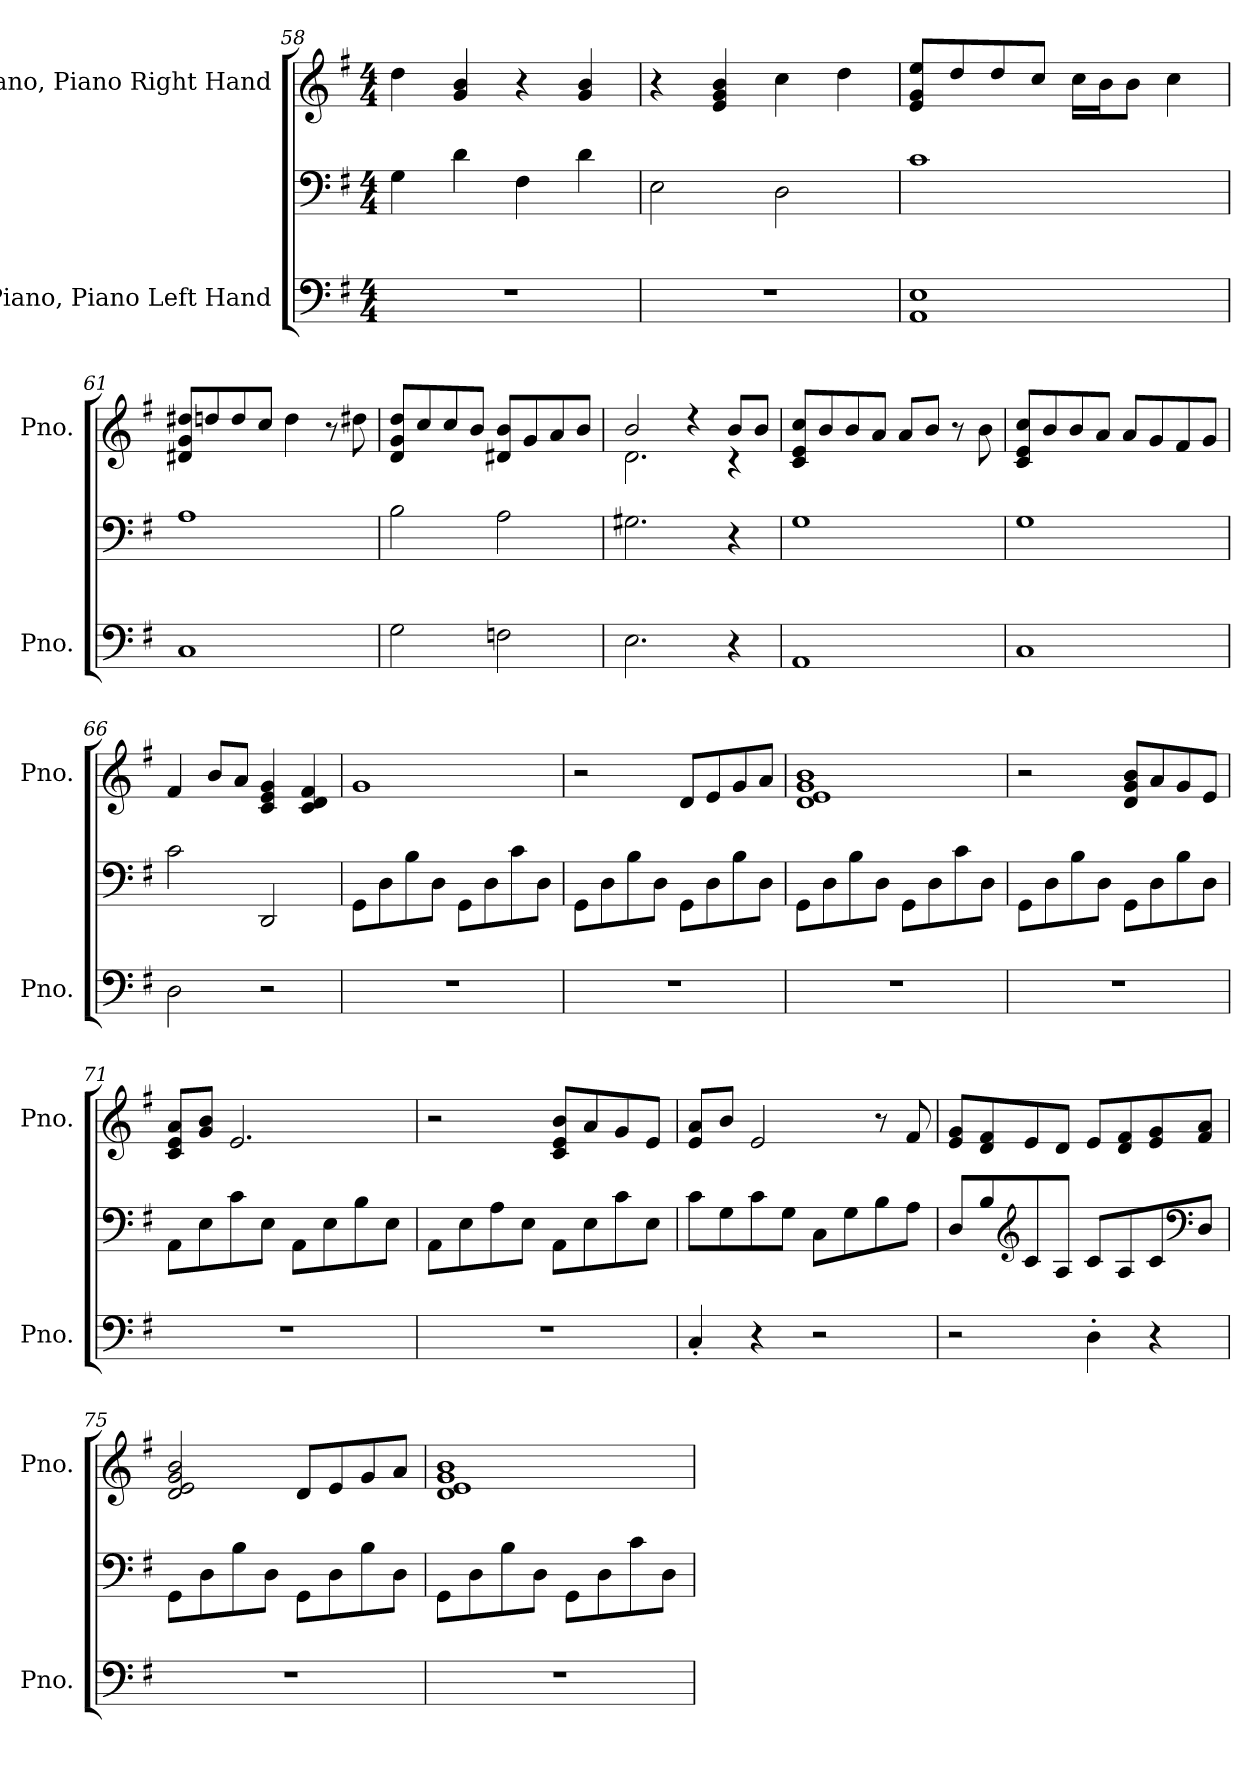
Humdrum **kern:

**kern	**kern	**kern
*part2	*part2	*part1
*staff3	*staff2	*staff1
*I"Piano, Piano Left Hand	*	*I"Piano, Piano Right Hand
*I'Pno.	*	*I'Pno.
*clefF4	*clefF4	*clefG2
*k[f#]	*k[f#]	*k[f#]
*M4/4	*M4/4	*M4/4
=58	=58	=58
1r	4G\	4dd\
.	4d\	4g/ 4b/
.	4F#\	4r
.	4d\	4g/ 4b/
=59	=59	=59
1r	2E\	4r
.	.	4e/ 4g/ 4b/
.	2D\	4cc\
.	.	4dd\
!!LO:LB:g=z
=60	=60	=60
1AA 1E	1c	8e/ 8g/ 8ee/L
.	.	8dd/
.	.	8dd/
.	.	8cc/J
.	.	16cc\LL
.	.	16b\J
.	.	8b\J
.	.	4cc\
=61	=61	=61
1C	1A	8d#X/ 8g/ 8dd#X/L
.	.	8ddn/
.	.	8dd/
.	.	8cc/J
.	.	4dd\
.	.	8r
.	.	8dd#X\
=62	=62	=62
2G\	2B\	8d/ 8g/ 8dd/L
.	.	8cc/
.	.	8cc/
.	.	8b/J
2Fn\	2A\	8d#X/ 8b/L
.	.	8g/
.	.	8a/
.	.	8b/J
=63	=63	=63
*	*	*^
2.E\	2.G#X\	2b/	2.d\
.	.	4r	.
4r	4r	8b/L	4r
.	.	8b/J	.
*	*	*v	*v
=64	=64	=64
1AA	1G	8c/ 8e/ 8cc/L
.	.	8b/
.	.	8b/
.	.	8a/J
.	.	8a/L
.	.	8b/J
.	.	8r
.	.	8b\
!!LO:LB:g=z
=65	=65	=65
1C	1G	8c/ 8e/ 8cc/L
.	.	8b/
.	.	8b/
.	.	8a/J
.	.	8a/L
.	.	8g/
.	.	8f#/
.	.	8g/J
=66	=66	=66
2D\	2c\	4f#/
.	.	8b/L
.	.	8a/J
2r	2DD/	4c/ 4e/ 4g/
.	.	4c/ 4d/ 4f#/
=67	=67	=67
1r	8GG\L	1g
.	8D\	.
.	8B\	.
.	8D\J	.
.	8GG\L	.
.	8D\	.
.	8c\	.
.	8D\J	.
=68	=68	=68
1r	8GG\L	2r
.	8D\	.
.	8B\	.
.	8D\J	.
.	8GG\L	8d/L
.	8D\	8e/
.	8B\	8g/
.	8D\J	8a/J
=69	=69	=69
1r	8GG\L	1d 1e 1g 1b
.	8D\	.
.	8B\	.
.	8D\J	.
.	8GG\L	.
.	8D\	.
.	8c\	.
.	8D\J	.
!!LO:LB:g=z
=70	=70	=70
1r	8GG\L	2r
.	8D\	.
.	8B\	.
.	8D\J	.
.	8GG\L	8d/ 8g/ 8b/L
.	8D\	8a/
.	8B\	8g/
.	8D\J	8e/J
=71	=71	=71
1r	8AA\L	8c/ 8e/ 8a/L
.	8E\	8g/ 8b/J
.	8c\	2.e/
.	8E\J	.
.	8AA\L	.
.	8E\	.
.	8B\	.
.	8E\J	.
=72	=72	=72
1r	8AA\L	2r
.	8E\	.
.	8A\	.
.	8E\J	.
.	8AA\L	8c/ 8e/ 8b/L
.	8E\	8a/
.	8c\	8g/
.	8E\J	8e/J
=73	=73	=73
4C'/	8c\L	8e/ 8a/L
.	8G\	8b/J
4r	8c\	2e/
.	8G\J	.
2r	8C\L	.
.	8G\	.
.	8B\	8r
.	8A\J	8f#/
!!LO:PB:g=z
=74	=74	=74
2r	8D/L	8e/ 8g/L
.	8B/	8d/ 8f#/
*	*clefG2	*
.	8c/	8e/
.	8A/J	8d/J
4D'\	8c/L	8e/L
.	8A/	8d/ 8f#/
4r	8c/	8e/ 8g/
*	*clefF4	*
.	8D/J	8f#/ 8a/J
=75	=75	=75
1r	8GG\L	2d/ 2e/ 2g/ 2b/
.	8D\	.
.	8B\	.
.	8D\J	.
.	8GG\L	8d/L
.	8D\	8e/
.	8B\	8g/
.	8D\J	8a/J
=76	=76	=76
1r	8GG\L	1d 1e 1g 1b
.	8D\	.
.	8B\	.
.	8D\J	.
.	8GG\L	.
.	8D\	.
.	8c\	.
.	8D\J	.
=	=	=
*-	*-	*-
